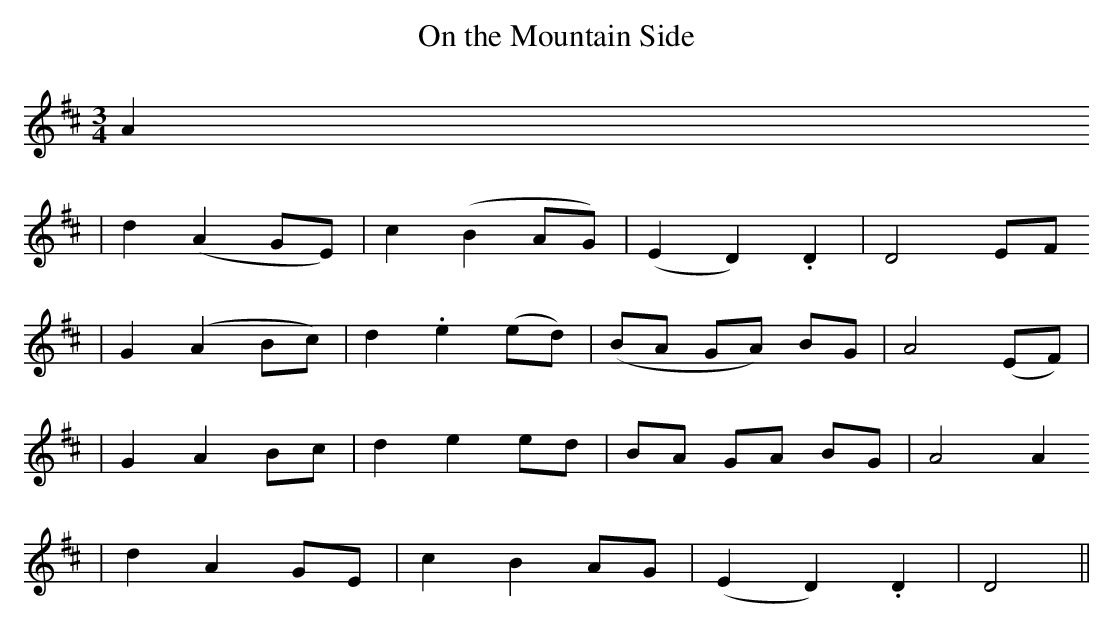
X:1
T: On the Mountain Side
M: 3/4
L: 1/8
K: D
A2
| d2 (A2 GE) | c2 (B2 AG) | (E2 D2) .D2 | D4 EF
| G2 (A2 Bc) | d2 .e2 (ed) | (BA GA) BG | A4 (EF) |
| G2 A2  Bc | d2 e2 ed | BA GA BG | A4 A2
| d2 A2 GE | c2 B2 AG | (E2 D2) .D2 | D4 ||
